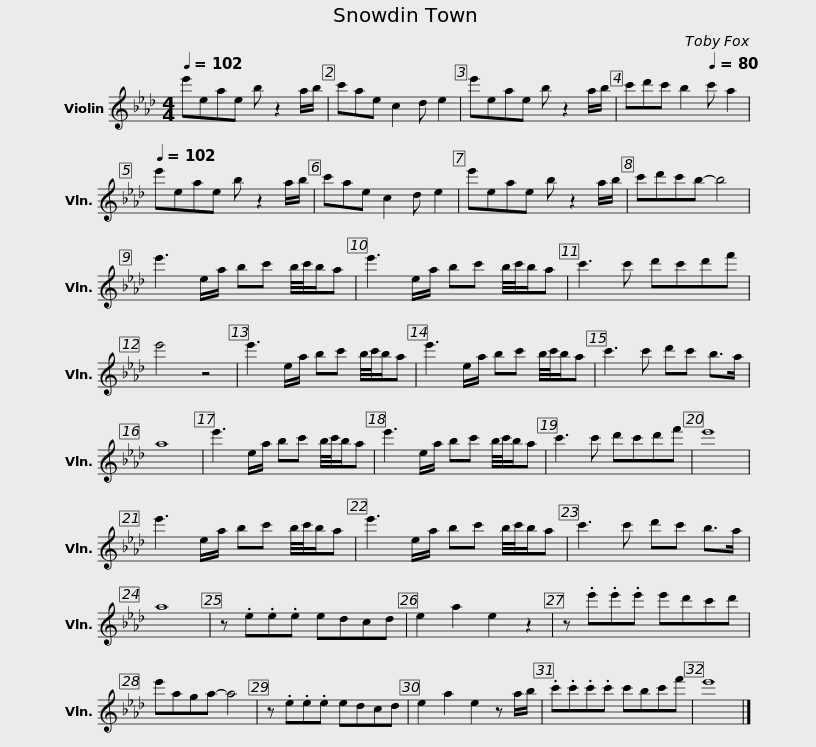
X:1
L:1/8
Q:1/4=102
M:4/4
I:linebreak $
K:Ab
V:1 treble
V:1
 e'eae b z2 a/b/ | c'ae c2 d e2 | e'eae b z2 a/b/ | c'd'c' b2[Q:1/4=80] c' a2 |$[Q:1/4=102] e'eae b z2 a/b/ | %5
 c'ae c2 d e2 | e'eae b z2 a/b/ | c'd'c'b- b4 |$ e'3 e/a/ bc' b/4c'/4b/a | e'3 e/a/ bc' b/4c'/4b/a | %10
 c'3 c' d'c'd'f' | e'4 z4 |$ e'3 e/a/ bc' b/4c'/4b/a | e'3 e/a/ bc' b/4c'/4b/a | c'3 c' d'c' b>a | %15
 a8 |$ e'3 e/a/ bc' b/4c'/4b/a | e'3 e/a/ bc' b/4c'/4b/a | c'3 c' d'c'd'f' | e'8 |$ %20
 e'3 e/a/ bc' b/4c'/4b/a | e'3 e/a/ bc' b/4c'/4b/a | c'3 c' d'c' b>a | a8 |$ z .e.e.e edcd | %25
 e2 a2 e2 z2 | z .e'.e'.e' e'd'c'd' | e'aga- a4 |$ z .e.e.e edcd | e2 a2 e2 z a/b/ | %30
 .c'.c'.c'.c' c'bc'f' | e'8 |] %32
